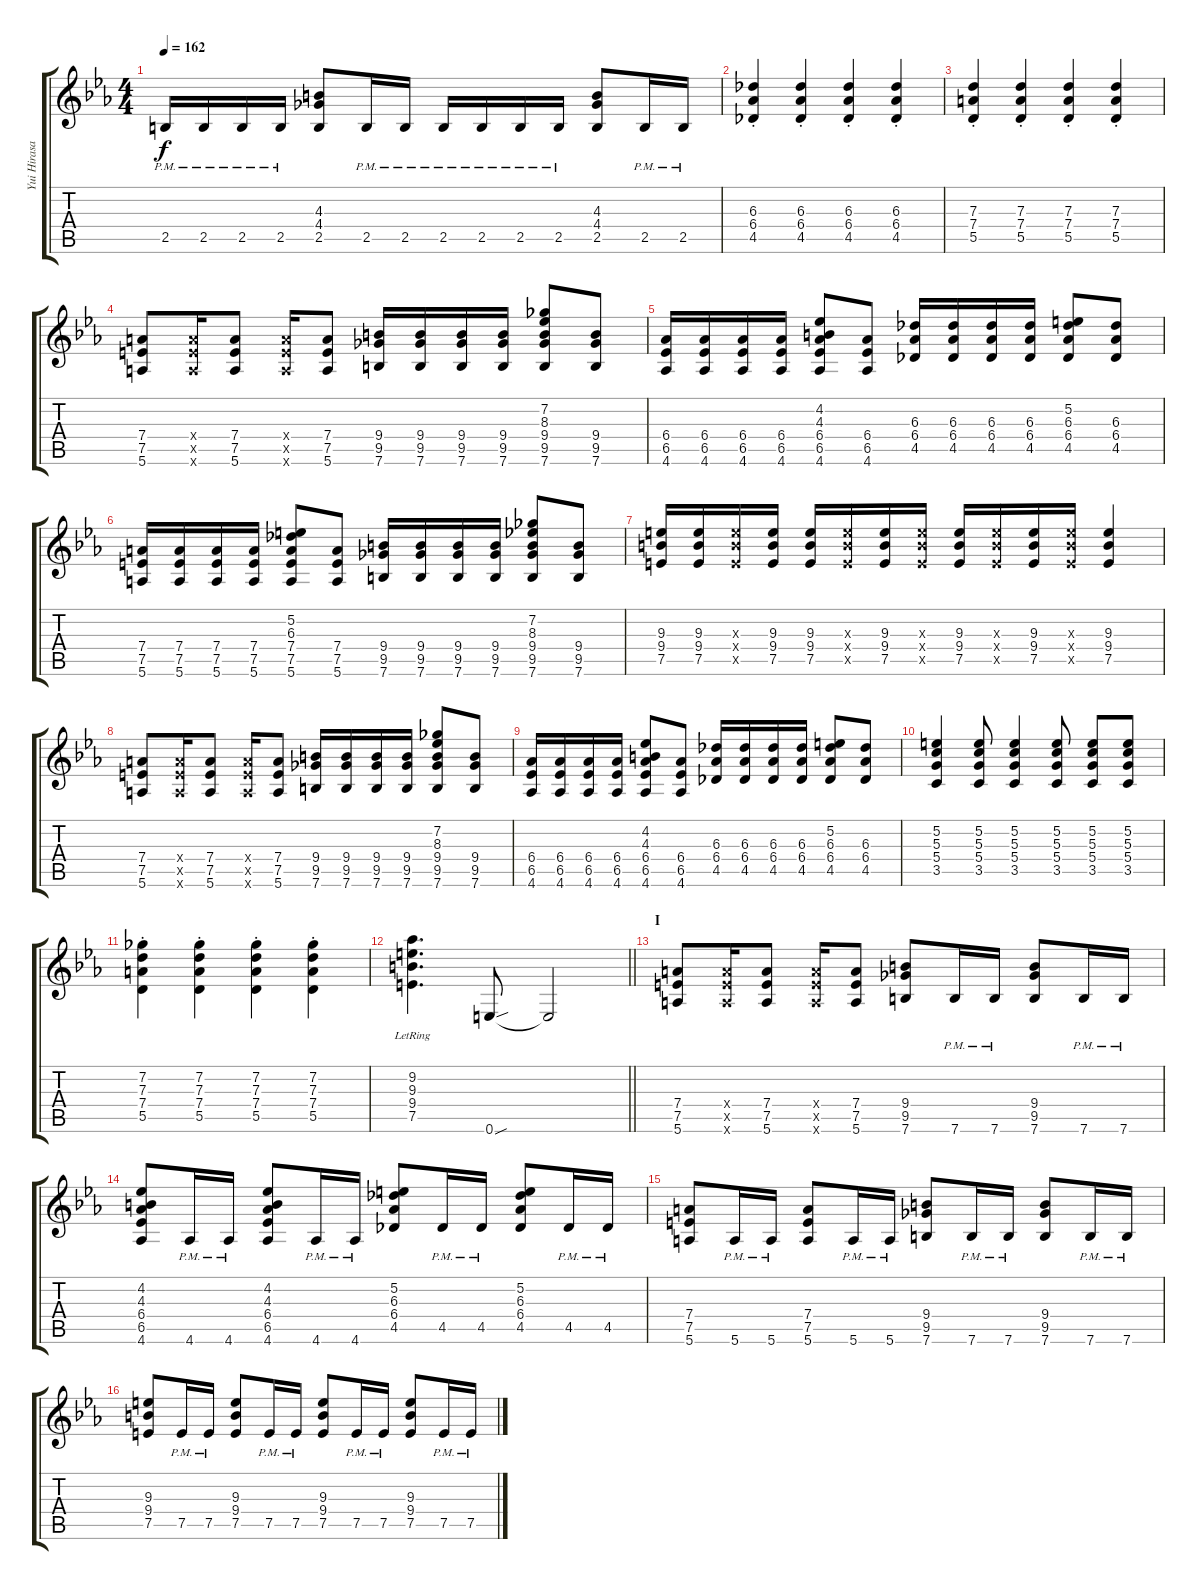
\track ("Yui Hirasawa" "Yui Hirasa") {instrument distortionguitar}
\staff {score tabs}
\tuning (E4 B3 G3 D3 A2 E2) {hide}
\ts (4 4)
\tempo 162
\clef g2
\ks eb
2.5{pm}.16{dy f} 2.5{pm}.16 2.5{pm}.16 2.5{pm}.16 (4.3 4.4 2.5).8 2.5{pm}.16 2.5{pm}.16 2.5{pm}.16 2.5{pm}.16 2.5{pm}.16 2.5{pm}.16 (4.3 4.4 2.5).8 2.5{pm}.16 2.5{pm}.16 |
(6.3{st} 6.4{st} 4.5{st}).4 (6.3{st} 6.4{st} 4.5{st}).4 (6.3{st} 6.4{st} 4.5{st}).4 (6.3{st} 6.4{st} 4.5{st}).4 |
(7.3{st} 7.4{st} 5.5{st}).4 (7.3{st} 7.4{st} 5.5{st}).4 (7.3{st} 7.4{st} 5.5{st}).4 (7.3{st} 7.4{st} 5.5{st}).4 |
(7.4 7.5 5.6).8 (7.4{x} 7.5{x} 5.6{x}).16 (7.4 7.5 5.6).8 (7.4{x} 7.5{x} 5.6{x}).16 (7.4 7.5 5.6).8 (9.4 9.5 7.6).16 (9.4 9.5 7.6).16 (9.4 9.5 7.6).16 (9.4 9.5 7.6).16 (7.2 8.3 9.4 9.5 7.6).8 (9.4 9.5 7.6).8 |
(6.4 6.5 4.6).16 (6.4 6.5 4.6).16 (6.4 6.5 4.6).16 (6.4 6.5 4.6).16 (4.2 4.3 6.4 6.5 4.6).8 (6.4 6.5 4.6).8 (6.3 6.4 4.5).16 (6.3 6.4 4.5).16 (6.3 6.4 4.5).16 (6.3 6.4 4.5).16 (5.2 6.3 6.4 4.5).8 (6.3 6.4 4.5).8 |
(7.4 7.5 5.6).16 (7.4 7.5 5.6).16 (7.4 7.5 5.6).16 (7.4 7.5 5.6).16 (5.2 6.3 7.4 7.5 5.6).8 (7.4 7.5 5.6).8 (9.4 9.5 7.6).16 (9.4 9.5 7.6).16 (9.4 9.5 7.6).16 (9.4 9.5 7.6).16 (7.2 8.3 9.4 9.5 7.6).8 (9.4 9.5 7.6).8 |
(9.3 9.4 7.5).16 (9.3 9.4 7.5).16 (9.3{x} 9.4{x} 7.5{x}).16 (9.3 9.4 7.5).16 (9.3 9.4 7.5).16 (9.3{x} 9.4{x} 7.5{x}).16 (9.3 9.4 7.5).16 (9.3{x} 9.4{x} 7.5{x}).16 (9.3 9.4 7.5).16 (9.3{x} 9.4{x} 7.5{x}).16 (9.3 9.4 7.5).16 (9.3{x} 9.4{x} 7.5{x}).16 (9.3 9.4 7.5).4 |
(7.4 7.5 5.6).8 (7.4{x} 7.5{x} 5.6{x}).16 (7.4 7.5 5.6).8 (7.4{x} 7.5{x} 5.6{x}).16 (7.4 7.5 5.6).8 (9.4 9.5 7.6).16 (9.4 9.5 7.6).16 (9.4 9.5 7.6).16 (9.4 9.5 7.6).16 (7.2 8.3 9.4 9.5 7.6).8 (9.4 9.5 7.6).8 |
(6.4 6.5 4.6).16 (6.4 6.5 4.6).16 (6.4 6.5 4.6).16 (6.4 6.5 4.6).16 (4.2 4.3 6.4 6.5 4.6).8 (6.4 6.5 4.6).8 (6.3 6.4 4.5).16 (6.3 6.4 4.5).16 (6.3 6.4 4.5).16 (6.3 6.4 4.5).16 (5.2 6.3 6.4 4.5).8 (6.3 6.4 4.5).8 |
(5.2 5.3 5.4 3.5).4 (5.2 5.3 5.4 3.5).8 (5.2 5.3 5.4 3.5).4 (5.2 5.3 5.4 3.5).8 (5.2 5.3 5.4 3.5).8 (5.2 5.3 5.4 3.5).8 |
(7.2{st} 7.3{st} 7.4{st} 5.5{st}).4 (7.2{st} 7.3{st} 7.4{st} 5.5{st}).4 (7.2{st} 7.3{st} 7.4{st} 5.5{st}).4 (7.2{st} 7.3{st} 7.4{st} 5.5{st}).4 |
\barLineRight lightlight
(9.2{lr} 9.3{lr} 9.4{lr} 7.5{lr}).4{d} 0.6{sou}.8 0.6{t}.2 |
\section ("" "I")
(7.4 7.5 5.6).8 (7.4{x} 7.5{x} 5.6{x}).16 (7.4 7.5 5.6).8 (7.4{x} 7.5{x} 5.6{x}).16 (7.4 7.5 5.6).8 (9.4 9.5 7.6).8 7.6{pm}.16 7.6{pm}.16 (9.4 9.5 7.6).8 7.6{pm}.16 7.6{pm}.16 |
(4.2 4.3 6.4 6.5 4.6).8 4.6{pm}.16 4.6{pm}.16 (4.2 4.3 6.4 6.5 4.6).8 4.6{pm}.16 4.6{pm}.16 (5.2 6.3 6.4 4.5).8 4.5{pm}.16 4.5{pm}.16 (5.2 6.3 6.4 4.5).8 4.5{pm}.16 4.5{pm}.16 |
(7.4 7.5 5.6).8 5.6{pm}.16 5.6{pm}.16 (7.4 7.5 5.6).8 5.6{pm}.16 5.6{pm}.16 (9.4 9.5 7.6).8 7.6{pm}.16 7.6{pm}.16 (9.4 9.5 7.6).8 7.6{pm}.16 7.6{pm}.16 |
(9.3 9.4 7.5).8 7.5{pm}.16 7.5{pm}.16 (9.3 9.4 7.5).8 7.5{pm}.16 7.5{pm}.16 (9.3 9.4 7.5).8 7.5{pm}.16 7.5{pm}.16 (9.3 9.4 7.5).8 7.5{pm}.16 7.5{pm}.16
